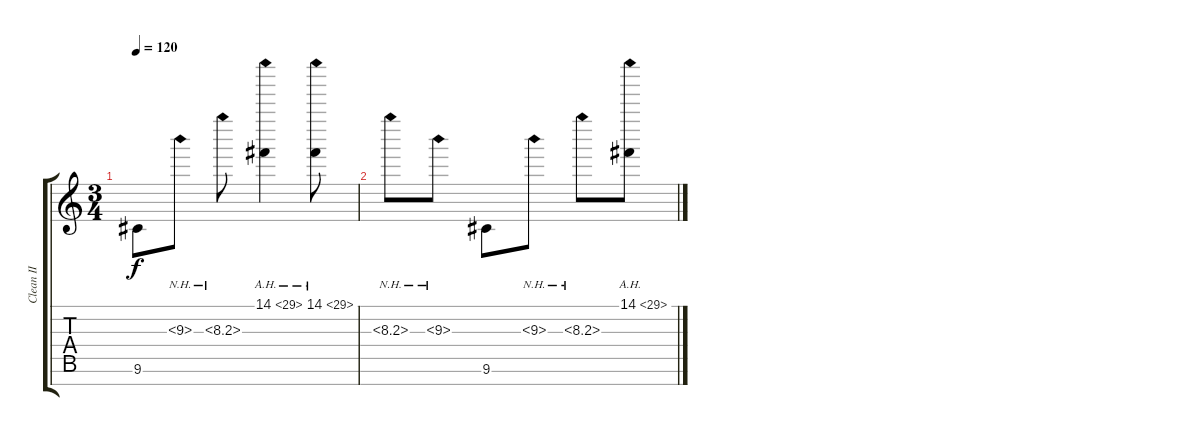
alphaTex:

\track ("Clean II" "Clean II") {instrument electricguitarclean}
\staff {score tabs}
\tuning (E4 B3 G3 D3 A2 E2 B1) {hide}
\ts (3 4)
\tempo 120
\clef g2
\ks c
9.6.8{dy f volume 0} 9.3{nh}.8 8.3{nh}.8 14.1{ah 15}.4 14.1{ah 15}.8 |
8.3{nh}.8 9.3{nh}.8 9.6.8 9.3{nh}.8 8.3{nh}.8 14.1{ah 15}.8
